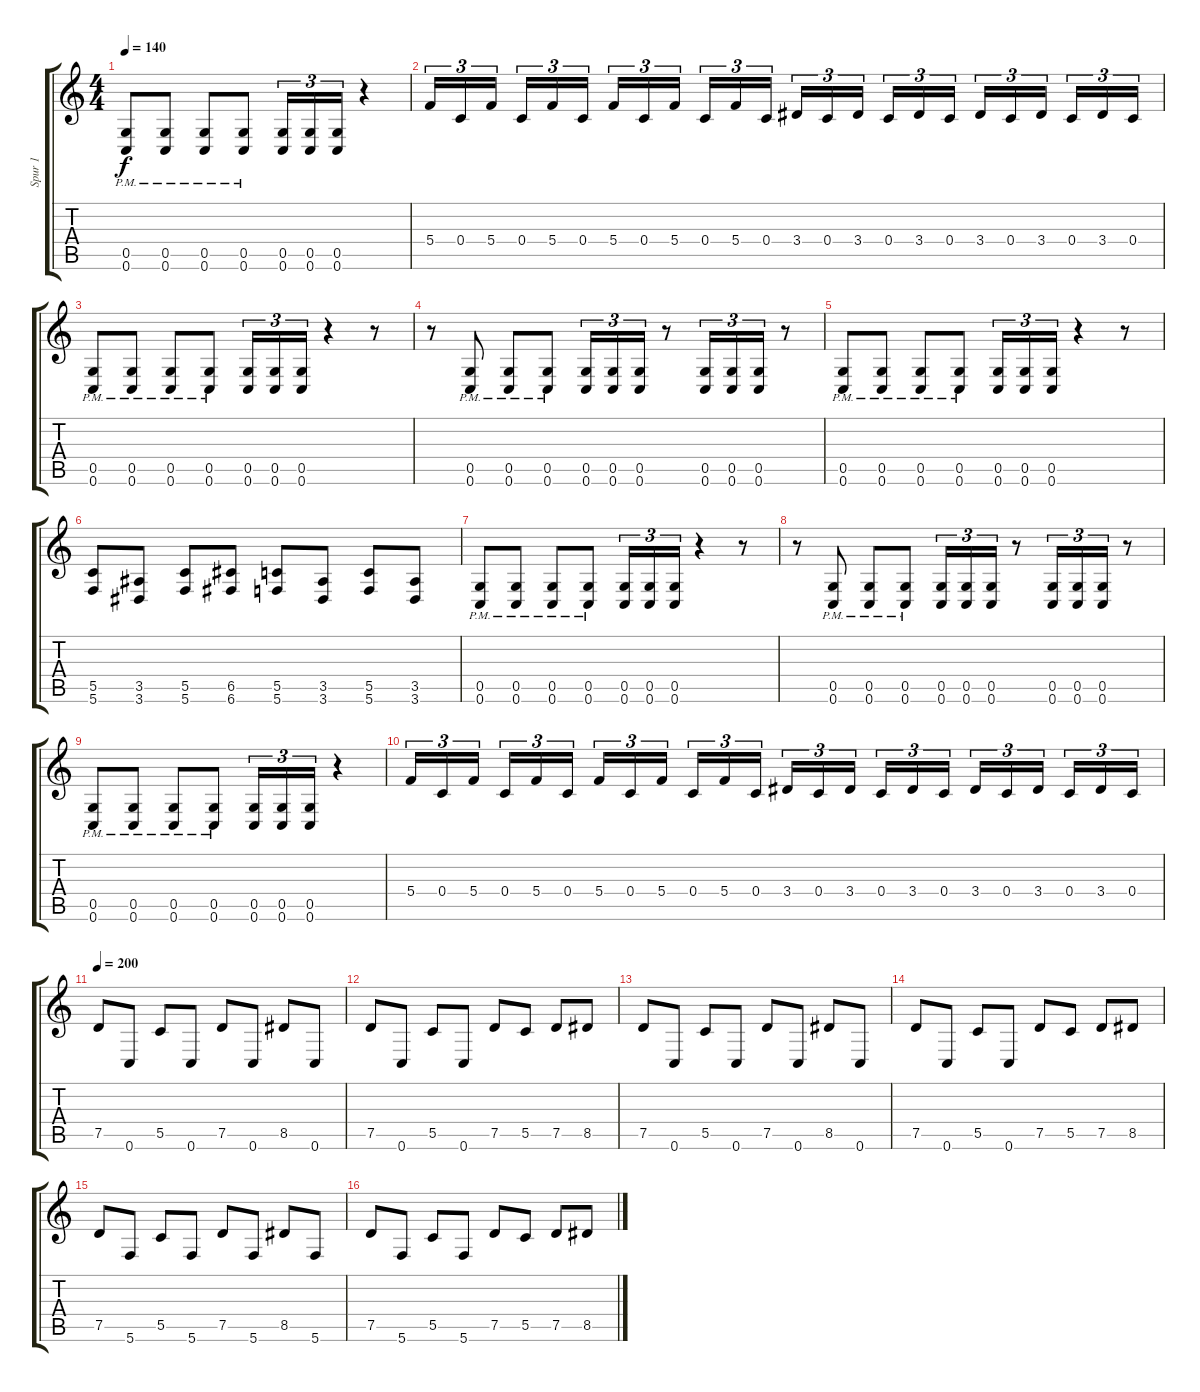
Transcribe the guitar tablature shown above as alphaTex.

\track ("Spur 1" "Spur 1") {instrument distortionguitar}
\staff {score tabs}
\tuning (D4 A3 F3 C3 G2 C2) {hide}
\ts (4 4)
\tempo 140
\clef g2
\ks c
(0.5{pm} 0.6{pm}).8{dy f} (0.5{pm} 0.6{pm}).8 (0.5{pm} 0.6{pm}).8 (0.5{pm} 0.6{pm}).8 (0.5 0.6).16{tu (3 2)} (0.5 0.6).16{tu (3 2)} (0.5 0.6).16{tu (3 2)} r.4 |
5.4.16{tu (3 2)} 0.4.16{tu (3 2)} 5.4.16{tu (3 2)} 0.4.16{tu (3 2)} 5.4.16{tu (3 2)} 0.4.16{tu (3 2)} 5.4.16{tu (3 2)} 0.4.16{tu (3 2)} 5.4.16{tu (3 2)} 0.4.16{tu (3 2)} 5.4.16{tu (3 2)} 0.4.16{tu (3 2)} 3.4.16{tu (3 2)} 0.4.16{tu (3 2)} 3.4.16{tu (3 2)} 0.4.16{tu (3 2)} 3.4.16{tu (3 2)} 0.4.16{tu (3 2)} 3.4.16{tu (3 2)} 0.4.16{tu (3 2)} 3.4.16{tu (3 2)} 0.4.16{tu (3 2)} 3.4.16{tu (3 2)} 0.4.16{tu (3 2)} |
(0.5{pm} 0.6{pm}).8 (0.5{pm} 0.6{pm}).8 (0.5{pm} 0.6{pm}).8 (0.5{pm} 0.6{pm}).8 (0.5 0.6).16{tu (3 2)} (0.5 0.6).16{tu (3 2)} (0.5 0.6).16{tu (3 2)} r.4 r.8 |
r.8 (0.5{pm} 0.6{pm}).8 (0.5{pm} 0.6{pm}).8 (0.5{pm} 0.6{pm}).8 (0.5 0.6).16{tu (3 2)} (0.5 0.6).16{tu (3 2)} (0.5 0.6).16{tu (3 2)} r.8 (0.5 0.6).16{tu (3 2)} (0.5 0.6).16{tu (3 2)} (0.5 0.6).16{tu (3 2)} r.8 |
(0.5{pm} 0.6{pm}).8 (0.5{pm} 0.6{pm}).8 (0.5{pm} 0.6{pm}).8 (0.5{pm} 0.6{pm}).8 (0.5 0.6).16{tu (3 2)} (0.5 0.6).16{tu (3 2)} (0.5 0.6).16{tu (3 2)} r.4 r.8 |
(5.5 5.6).8 (3.5 3.6).8 (5.5 5.6).8 (6.5 6.6).8 (5.5 5.6).8 (3.5 3.6).8 (5.5 5.6).8 (3.5 3.6).8 |
(0.5{pm} 0.6{pm}).8 (0.5{pm} 0.6{pm}).8 (0.5{pm} 0.6{pm}).8 (0.5{pm} 0.6{pm}).8 (0.5 0.6).16{tu (3 2)} (0.5 0.6).16{tu (3 2)} (0.5 0.6).16{tu (3 2)} r.4 r.8 |
r.8 (0.5{pm} 0.6{pm}).8 (0.5{pm} 0.6{pm}).8 (0.5{pm} 0.6{pm}).8 (0.5 0.6).16{tu (3 2)} (0.5 0.6).16{tu (3 2)} (0.5 0.6).16{tu (3 2)} r.8 (0.5 0.6).16{tu (3 2)} (0.5 0.6).16{tu (3 2)} (0.5 0.6).16{tu (3 2)} r.8 |
(0.5{pm} 0.6{pm}).8 (0.5{pm} 0.6{pm}).8 (0.5{pm} 0.6{pm}).8 (0.5{pm} 0.6{pm}).8 (0.5 0.6).16{tu (3 2)} (0.5 0.6).16{tu (3 2)} (0.5 0.6).16{tu (3 2)} r.4 |
5.4.16{tu (3 2)} 0.4.16{tu (3 2)} 5.4.16{tu (3 2)} 0.4.16{tu (3 2)} 5.4.16{tu (3 2)} 0.4.16{tu (3 2)} 5.4.16{tu (3 2)} 0.4.16{tu (3 2)} 5.4.16{tu (3 2)} 0.4.16{tu (3 2)} 5.4.16{tu (3 2)} 0.4.16{tu (3 2)} 3.4.16{tu (3 2)} 0.4.16{tu (3 2)} 3.4.16{tu (3 2)} 0.4.16{tu (3 2)} 3.4.16{tu (3 2)} 0.4.16{tu (3 2)} 3.4.16{tu (3 2)} 0.4.16{tu (3 2)} 3.4.16{tu (3 2)} 0.4.16{tu (3 2)} 3.4.16{tu (3 2)} 0.4.16{tu (3 2)} |
\tempo 200
7.5.8 0.6.8 5.5.8 0.6.8 7.5.8 0.6.8 8.5.8 0.6.8 |
7.5.8 0.6.8 5.5.8 0.6.8 7.5.8 5.5.8 7.5.8 8.5.8 |
7.5.8 0.6.8 5.5.8 0.6.8 7.5.8 0.6.8 8.5.8 0.6.8 |
7.5.8 0.6.8 5.5.8 0.6.8 7.5.8 5.5.8 7.5.8 8.5.8 |
7.5.8 5.6.8 5.5.8 5.6.8 7.5.8 5.6.8 8.5.8 5.6.8 |
7.5.8 5.6.8 5.5.8 5.6.8 7.5.8 5.5.8 7.5.8 8.5.8
